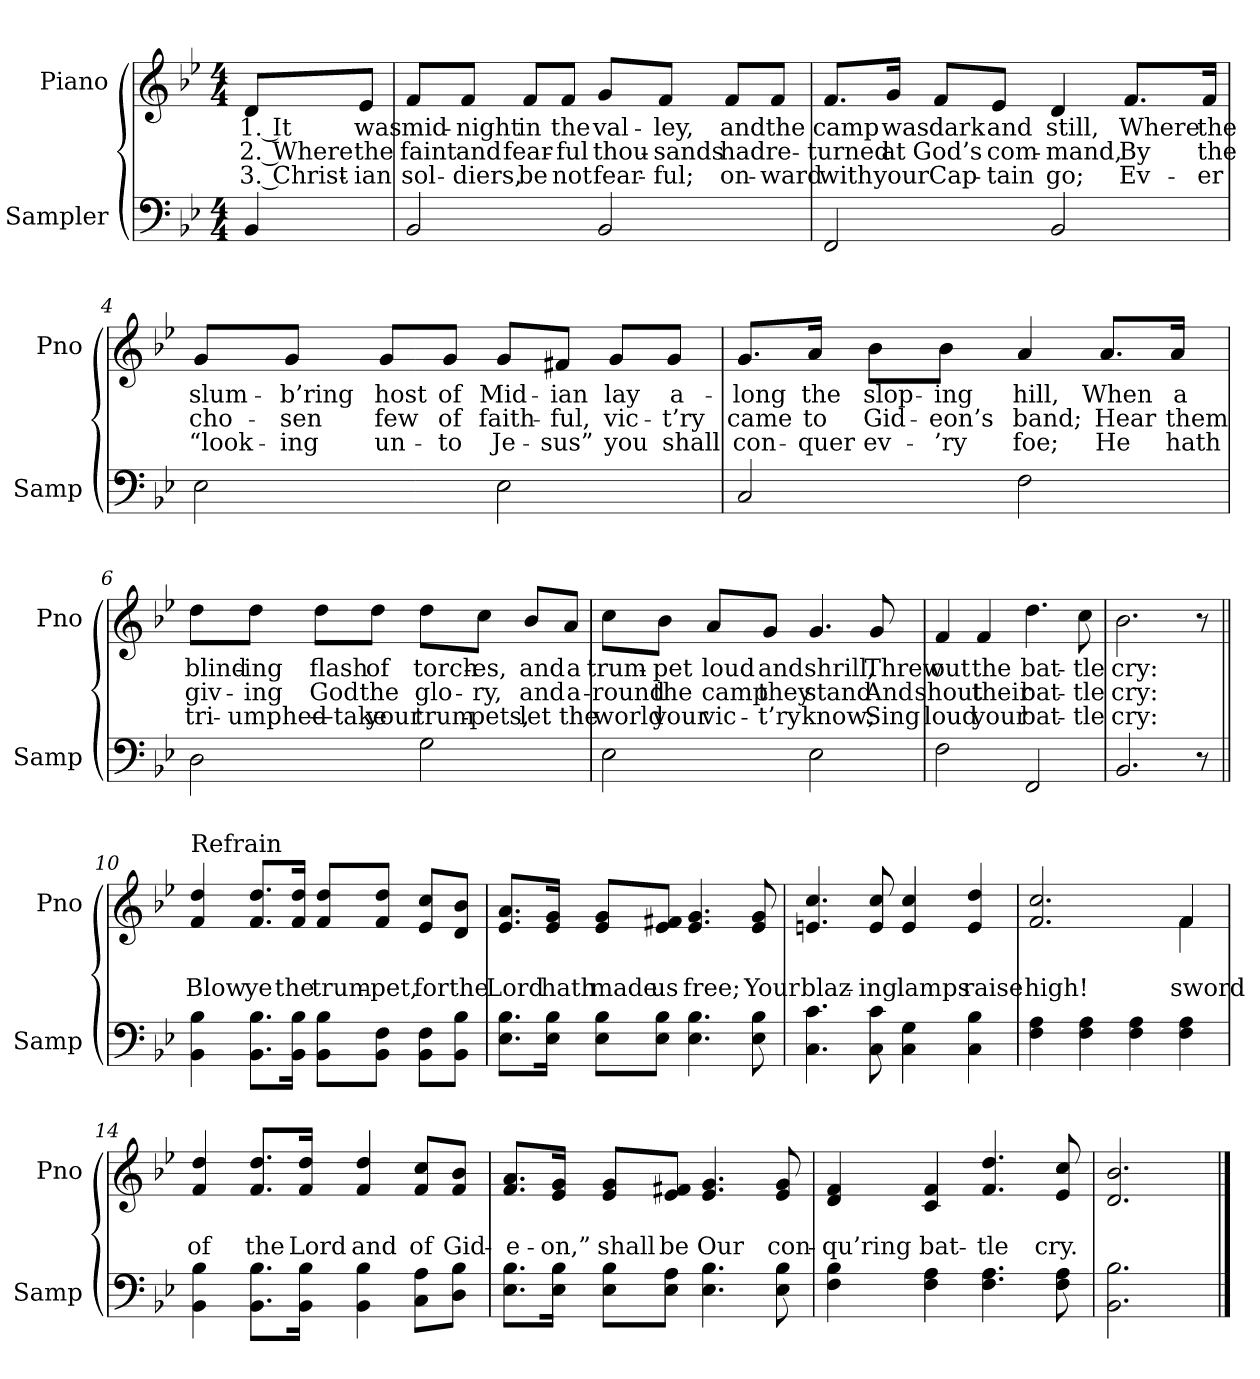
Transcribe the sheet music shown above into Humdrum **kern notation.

**kern	**kern	**text	**text	**text
*part2	*part1	*part1	*part1	*part1
*staff2	*staff1	*staff1	*staff1	*staff1
*I"Sampler	*I"Piano	*	*	*
*I'Samp	*I'Pno	*	*	*
*clefF4	*clefG2	*	*	*
*k[b-e-]	*k[b-e-]	*	*	*
*B-:	*B-:	*	*	*
*M4/4	*M4/4	*	*	*
=1	=1	=1	=1	=1
4BB-	8d/L	1. It	2. Where	3. Christ-
.	8e-/J	was	the	-ian
=2	=2	=2	=2	=2
2BB-	8f/L	mid-	faint	sol-
.	8f/J	-night	and	-diers,
.	8f/L	in	fear-	be
.	8f/J	the	-ful	not
2BB-	8g/L	val-	thou-	fear-
.	8f/J	-ley,	-sands	-ful;
.	8f/L	and	had	on-
.	8f/J	the	re-	-ward
=3	=3	=3	=3	=3
2FF	8.f/L	camp	-turned	with
.	16g/Jk	was	at	your
.	8f/L	dark	God’s	Cap-
.	8e-/J	and	com-	-tain
2BB-	4d	still,	-mand,	go;
.	8.f/L	Where	By	Ev-
.	16f/Jk	the	the	-er
=4	=4	=4	=4	=4
2E-	8g/L	slum-	cho-	“look-
.	8g/J	-b’ring	-sen	-ing
.	8g/L	host	few	un-
.	8g/J	of	of	-to
2E-	8g/L	Mid-	faith-	Je-
.	8f#X/J	-ian	-ful,	-sus”
.	8g/L	lay	vic-	you
.	8g/J	a-	-t’ry	shall
=5	=5	=5	=5	=5
2C	8.g/L	-long	came	con-
.	16a/Jk	the	to	-quer
.	8b-\L	slop-	Gid-	ev-
.	8b-\J	-ing	-eon’s	-’ry
2F	4a	hill,	band;	foe;
.	8.a/L	When	Hear	He
.	16a/Jk	a	them	hath
=6	=6	=6	=6	=6
2D	8dd\L	blind-	giv-	tri-
.	8dd\J	-ing	-ing	-umphed
.	8dd\L	flash	God	—take
.	8dd\J	of	the	your
2G	8dd\L	torch-	glo-	trum-
.	8cc\J	-es,	-ry,	-pets,
.	8b-/L	and	and	let
.	8a/J	a	a-	the
=7	=7	=7	=7	=7
2E-	8cc\L	trum-	-round	world
.	8b-\J	-pet	the	your
.	8a/L	loud	camp	vic-
.	8g/J	and	they	-t’ry
2E-	4.g	shrill,	stand	know;
.	8g	Threw	And	Sing
=8	=8	=8	=8	=8
2F	4f	out	shout	loud
.	4f	the	their	your
2FF	4.dd	bat-	bat-	bat-
.	8cc	-tle	-tle	-tle
=9	=9	=9	=9	=9
2.BB-	2.b-	cry:	cry:	cry:
8r	8r	.	.	.
=10||	=10||	=10||	=10||	=10||
!	!LO:TX:t=Refrain	!	!	!
4BB- 4B-	4f 4dd	.	Blow	.
8.BB-\ 8.B-\L	8.f/ 8.dd/L	.	ye	.
16BB-\ 16B-\Jk	16f/ 16dd/Jk	.	the	.
8BB-\ 8B-\L	8f/ 8dd/L	.	trum-	.
8BB-\ 8F\J	8f/ 8dd/J	.	-pet,	.
8BB-\ 8F\L	8e-/ 8cc/L	.	for	.
8BB-\ 8B-\J	8d/ 8b-/J	.	the	.
=11	=11	=11	=11	=11
8.E-\ 8.B-\L	8.e-/ 8.a/L	.	Lord	.
16E-\ 16B-\Jk	16e-/ 16g/Jk	.	hath	.
8E-\ 8B-\L	8e-/ 8g/L	.	made	.
8E-\ 8B-\J	8e-/ 8f#X/J	.	us	.
4.E- 4.B-	4.e- 4.g	.	free;	.
8E- 8B-	8e- 8g	.	Your	.
=12	=12	=12	=12	=12
4.C 4.c	4.en 4.cc	.	blaz-	.
8C 8c	8e 8cc	.	-ing	.
4C 4G	4e 4cc	.	lamps	.
4C 4B-	4e 4dd	.	raise	.
=13	=13	=13	=13	=13
*	*^	*	*	*
4F 4A	2.f 2.cc	2.ryy	.	high!	.
4F 4A	.	.	.	.	.
4F 4A	.	.	.	.	.
4F 4A	4f/	4f	.	sword	.
*	*v	*v	*	*	*
=14	=14	=14	=14	=14
4BB- 4B-	4f 4dd	.	of	.
8.BB-\ 8.B-\L	8.f/ 8.dd/L	.	the	.
16BB-\ 16B-\Jk	16f/ 16dd/Jk	.	Lord	.
4BB- 4B-	4f 4dd	.	and	.
8C\ 8A\L	8f/ 8cc/L	.	of	.
8D\ 8B-\J	8f/ 8b-/J	.	Gid-	.
=15	=15	=15	=15	=15
8.E-\ 8.B-\L	8.f/ 8.a/L	.	-e-	.
16E-\ 16B-\Jk	16e-/ 16g/Jk	.	-on,”	.
8E-\ 8B-\L	8e-/ 8g/L	.	shall	.
8E-\ 8A\J	8e-/ 8f#X/J	.	be	.
4.E- 4.B-	4.e- 4.g	.	Our	.
8E- 8B-	8e- 8g	.	con-	.
=16	=16	=16	=16	=16
4F 4B-	4d 4f	.	-qu’ring	.
4F 4A	4c 4f	.	bat-	.
4.F 4.A	4.f 4.dd	.	-tle	.
8F 8A	8e- 8cc	.	cry.	.
=17	=17	=17	=17	=17
2.BB- 2.B-	2.d 2.b-	.	.	.
==	==	==	==	==
*-	*-	*-	*-	*-
